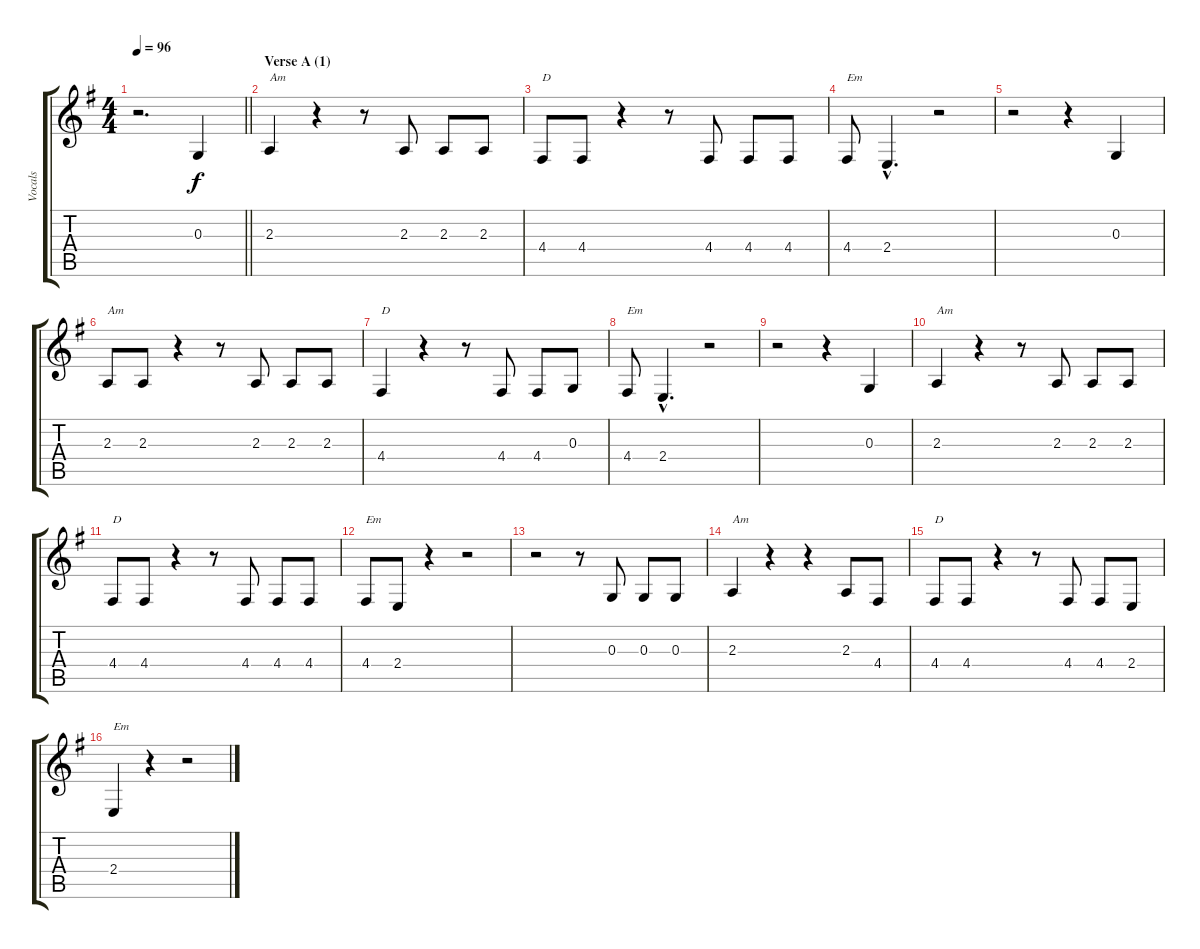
\track ("Vocals" "Vocals") {instrument sopranosax}
\staff {score tabs}
\tuning (E4 B3 G3 D3 A2 E2) {hide}
\ts (4 4)
\tempo 96
\clef g2
\barLineRight lightlight
\ks eminor
r.2{d dy f instrument sopranosax} 0.3.4 |
\section ("" "Verse A (1)")
2.3.4{txt "Am"} r.4 r.8 2.3.8 2.3.8 2.3.8 |
4.4.8{txt "D"} 4.4.8 r.4 r.8 4.4.8 4.4.8 4.4.8 |
4.4.8{txt "Em"} 2.4{hac}.4{d} r.2 |
r.2 r.4 0.3.4 |
2.3.8{txt "Am"} 2.3.8 r.4 r.8 2.3.8 2.3.8 2.3.8 |
4.4.4{txt "D"} r.4 r.8 4.4.8 4.4.8 0.3.8 |
4.4.8{txt "Em"} 2.4{hac}.4{d} r.2 |
r.2 r.4 0.3.4 |
2.3.4{txt "Am"} r.4 r.8 2.3.8 2.3.8 2.3.8 |
4.4.8{txt "D"} 4.4.8 r.4 r.8 4.4.8 4.4.8 4.4.8 |
4.4.8{txt "Em"} 2.4.8 r.4 r.2 |
r.2 r.8 0.3.8 0.3.8 0.3.8 |
2.3.4{txt "Am"} r.4 r.4 2.3.8 4.4.8 |
4.4.8{txt "D"} 4.4.8 r.4 r.8 4.4.8 4.4.8 2.4.8 |
2.4.4{txt "Em"} r.4 r.2
